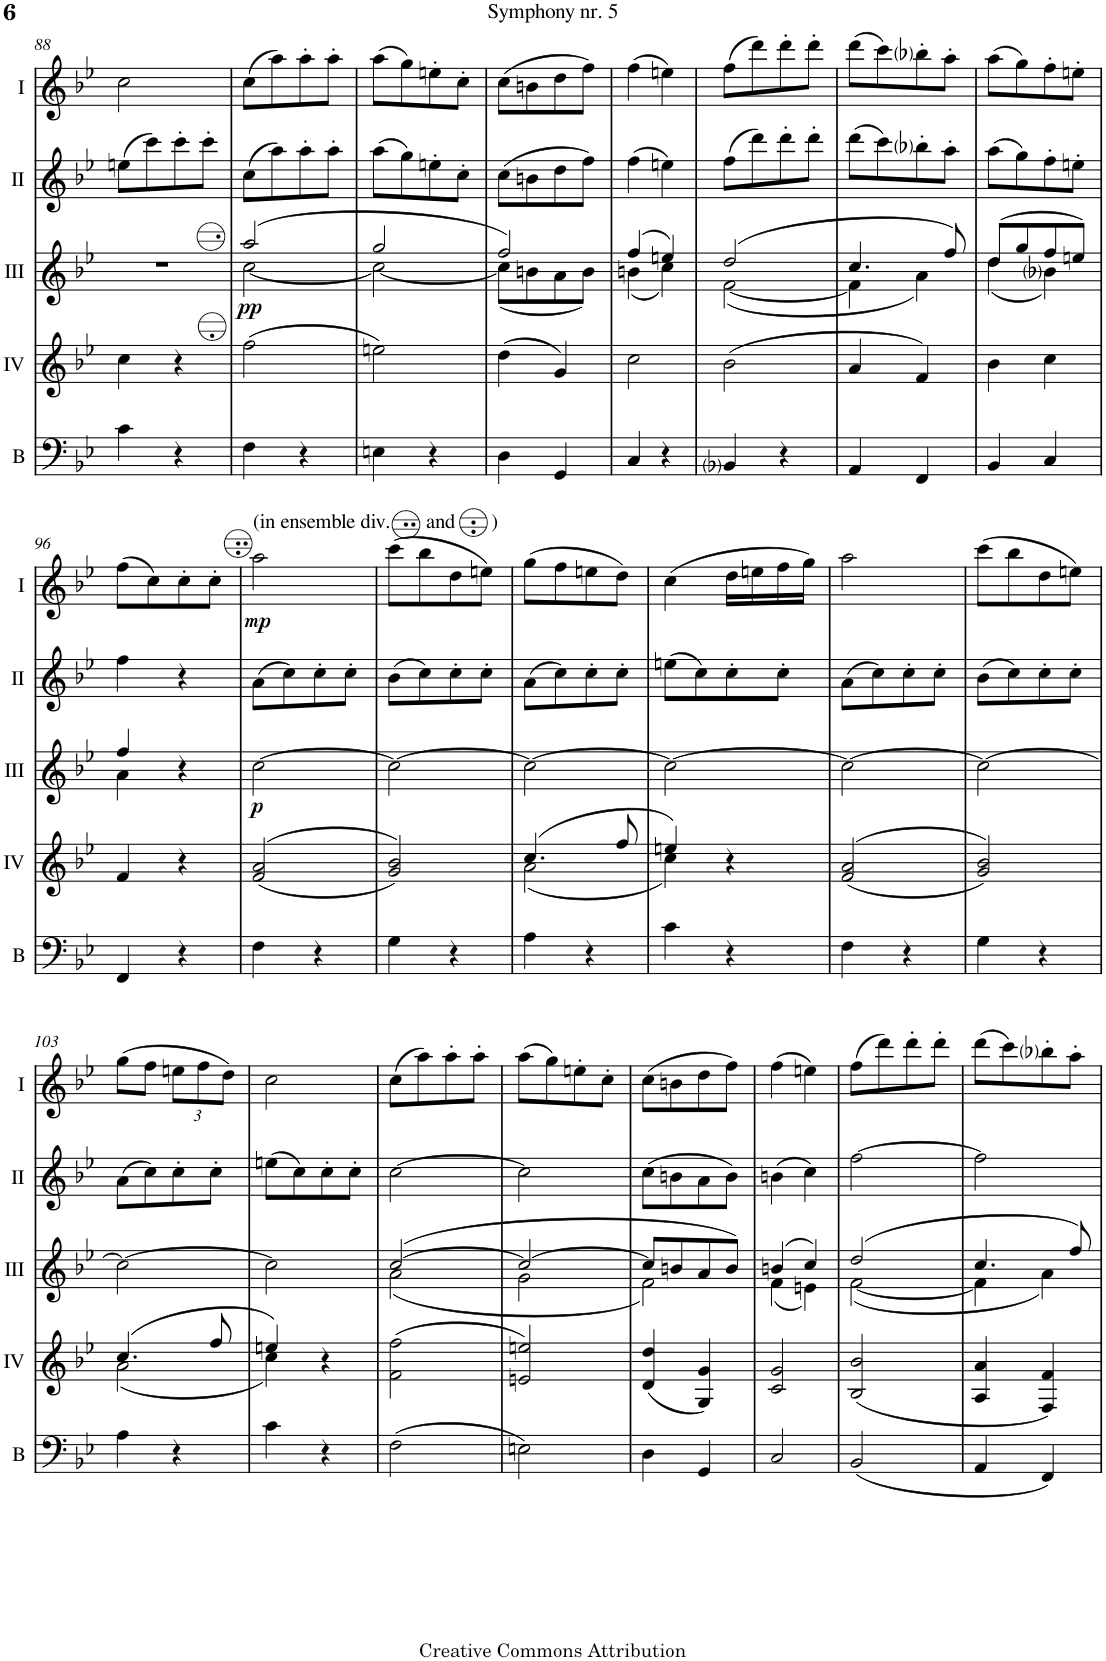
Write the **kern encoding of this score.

**kern	**kern	**kern	**dynam	**kern	**kern	**dynam
*part5	*part4	*part3	*part3	*part2	*part1	*part1
*staff5	*staff4	*staff3	*staff3	*staff2	*staff1	*staff1
*I"Bass	*I"Acc. 4	*I"Acc. 3	*	*I"Acc. 2	*I"Acc. 1	*
*I'B	*	*	*	*	*	*
!!LO:PB:g=z
*clefF4	*clefG2	*clefG2	*	*clefG2	*clefG2	*
*Trd7c12	*Trd7c12	*	*	*Trd7c12	*	*
*k[b-e-]	*k[b-e-]	*k[b-e-]	*	*k[b-e-]	*k[b-e-]	*
*M2/4	*M2/4	*M2/4	*	*M2/4	*M2/4	*
=88	=88	=88	=88	=88	=88	=88
4c\	4cc\	2r	.	(8een\L	2cc\	.
.	.	.	.	8ccc\)	.	.
4r	4r	.	.	8ccc'\	.	.
.	.	.	.	8ccc'\J	.	.
=89	=89	=89	=89	=89	=89	=89
*	*	*^	*	*	*	*
!	!	!	!	!LO:DY:b	!	!	!
4F\	(2ff\	(2aa/	[2cc\	pp	(8cc\L	(8cc\L	.
.	.	.	.	.	8aa\)	8aa\)	.
4r	.	.	.	.	8aa'\	8aa'\	.
.	.	.	.	.	8aa'\J	8aa'\J	.
=90	=90	=90	=90	=90	=90	=90	=90
4En\	2een\)	2gg/	2cc\_	.	(8aa\L	(8aa\L	.
.	.	.	.	.	8gg\)	8gg\)	.
4r	.	.	.	.	8een'\	8een'\	.
.	.	.	.	.	8cc'\J	8cc'\J	.
=91	=91	=91	=91	=91	=91	=91	=91
4D\	(4dd\	2ff/)	(8cc\L]	.	(8cc\L	(8cc\L	.
.	.	.	8bn\	.	8bn\	8bn\	.
4GG/	4g/)	.	8a\	.	8dd\	8dd\	.
.	.	.	8b\J)	.	8ff\J)	8ff\J)	.
=92	=92	=92	=92	=92	=92	=92	=92
4C/	2cc\	(4ff/	(4bn\	.	(4ff\	(4ff\	.
4r	.	4een/)	4cc\)	.	4een\)	4een\)	.
=93	=93	=93	=93	=93	=93	=93	=93
4BB-i/	(2b-\	(2dd/	([2f\	.	(8ff\L	(8ff\L	.
.	.	.	.	.	8ddd\)	8ddd\)	.
4r	.	.	.	.	8ddd'\	8ddd'\	.
.	.	.	.	.	8ddd'\J	8ddd'\J	.
=94	=94	=94	=94	=94	=94	=94	=94
4AA/	4a/	4.cc/	4f\]	.	(8ddd\L	(8ddd\L	.
.	.	.	.	.	8ccc\)	8ccc\)	.
4FF/	4f/)	.	4a\)	.	8bb-i'\	8bb-i'\	.
.	.	8ff/)	.	.	8aa'\J	8aa'\J	.
=95	=95	=95	=95	=95	=95	=95	=95
4BB-/	4b-\	(8dd/L	(4dd\	.	(8aa\L	(8aa\L	.
.	.	8gg/	.	.	8gg\)	8gg\)	.
4C/	4cc\	8ff/	4b-i\)	.	8ff'\	8ff'\	.
.	.	8een/J)	.	.	8een'\J	8een'\J	.
!!LO:LB:g=z
=96	=96	=96	=96	=96	=96	=96	=96
4FF/	4f/	4ff/	4a\	.	4ff\	(8ff\L	.
.	.	.	.	.	.	8cc\)	.
4r	4r	4r	4ryy	.	4r	8cc'\	.
.	.	.	.	.	.	8cc'\J	.
*	*	*v	*v	*	*	*	*
=97	=97	=97	=97	=97	=97	=97
!	!	!	!	!	!LO:TX:a:t=(in ensemble div.       and       )	!
!	!	!	!LO:DY:b	!	!	!LO:DY:b
4F\	(>(2f/ 2a/	[2cc\	p	(8a\L	2a\	mp
.	.	.	.	8cc\)	.	.
4r	.	.	.	8cc'\	.	.
.	.	.	.	8cc'\J	.	.
=98	=98	=98	=98	=98	=98	=98
4G\	2g/ 2b-/))	2cc\_	.	(8b-\L	(8cc\L	.
.	.	.	.	8cc\)	8b-\	.
4r	.	.	.	8cc'\	8d\	.
.	.	.	.	8cc'\J	8en\J)	.
=99	=99	=99	=99	=99	=99	=99
*	*^	*	*	*	*	*
4A\	(4.cc/	(2a\	2cc\_	.	(8a\L	(8g\L	.
.	.	.	.	.	8cc\)	8f\	.
4r	.	.	.	.	8cc'\	8en\	.
.	8ff/	.	.	.	8cc'\J	8d\J)	.
=100	=100	=100	=100	=100	=100	=100	=100
4c\	4een/)	4cc\)	2cc\_	.	(8een\L	(4c\	.
.	.	.	.	.	8cc\)	.	.
4r	4r	4ryy	.	.	8cc'\	16d\LL	.
.	.	.	.	.	.	16en\	.
.	.	.	.	.	8cc'\J	16f\	.
.	.	.	.	.	.	16g\JJ)	.
*	*v	*v	*	*	*	*	*
=101	=101	=101	=101	=101	=101	=101
4F\	(>(2f/ 2a/	2cc\_	.	(8a\L	2a\	.
.	.	.	.	8cc\)	.	.
4r	.	.	.	8cc'\	.	.
.	.	.	.	8cc'\J	.	.
=102	=102	=102	=102	=102	=102	=102
4G\	2g/ 2b-/))	2cc\_	.	(8b-\L	(8cc\L	.
.	.	.	.	8cc\)	8b-\	.
4r	.	.	.	8cc'\	8d\	.
.	.	.	.	8cc'\J	8en\J)	.
!!LO:LB:g=z
=103	=103	=103	=103	=103	=103	=103
*	*^	*	*	*	*	*
4A\	(4.cc/	(2a\	2cc\_	.	(8a\L	(8g\L	.
.	.	.	.	.	8cc\)	8f\J	.
*	*	*	*	*	*	*Xbrackettup	*
4r	.	.	.	.	8cc'\	12en\L	.
.	.	.	.	.	.	12f\	.
.	8ff/	.	.	.	8cc'\J	.	.
.	.	.	.	.	.	12d\J)	.
=104	=104	=104	=104	=104	=104	=104	=104
4c\	4een/)	4cc\)	2cc\]	.	(8een\L	2c\	.
.	.	.	.	.	8cc\)	.	.
4r	4r	4ryy	.	.	8cc'\	.	.
.	.	.	.	.	8cc'\J	.	.
*	*v	*v	*	*	*	*	*
=105	=105	=105	=105	=105	=105	=105
*	*	*^	*	*	*	*
(2F\	(2f\ 2ff\	([2cc/	(2a\	.	[2cc\	(8c\L	.
.	.	.	.	.	.	8a\)	.
.	.	.	.	.	.	8a'\	.
.	.	.	.	.	.	8a'\J	.
=106	=106	=106	=106	=106	=106	=106	=106
2En\)	2en/ 2een/)	2cc/_	2g\	.	2cc\]	(8a\L	.
.	.	.	.	.	.	8g\)	.
.	.	.	.	.	.	8en'\	.
.	.	.	.	.	.	8c'\J	.
=107	=107	=107	=107	=107	=107	=107	=107
4D\	(4d/ 4dd/	8cc/L]	2f\)	.	(8cc\L	(8c\L	.
.	.	8bn/	.	.	8bn\	8Bn\	.
4GG/	4G/ 4g/)	8a/	.	.	8a\	8d\	.
.	.	8b/J)	.	.	8b\J)	8f\J)	.
=108	=108	=108	=108	=108	=108	=108	=108
2C/	2c/ 2g/	(4bn/	(4f\	.	(4bn\	(4f\	.
.	.	4cc/)	4en\)	.	4cc\)	4en\)	.
=109	=109	=109	=109	=109	=109	=109	=109
(2BB-/	(2B-/ 2b-/	(2dd/	([2f\	.	[2ff\	(8f\L	.
.	.	.	.	.	.	8dd\)	.
.	.	.	.	.	.	8dd'\	.
.	.	.	.	.	.	8dd'\J	.
=110	=110	=110	=110	=110	=110	=110	=110
4AA/	4A/ 4a/	4.cc/	4f\]	.	2ff\]	(8dd\L	.
.	.	.	.	.	.	8cc\)	.
4FF/)	4F/ 4f/)	.	4a\)	.	.	8b-i'\	.
.	.	8ff/)	.	.	.	8a'\J	.
*	*	*v	*v	*	*	*	*
=	=	=	=	=	=	=
*-	*-	*-	*-	*-	*-	*-
